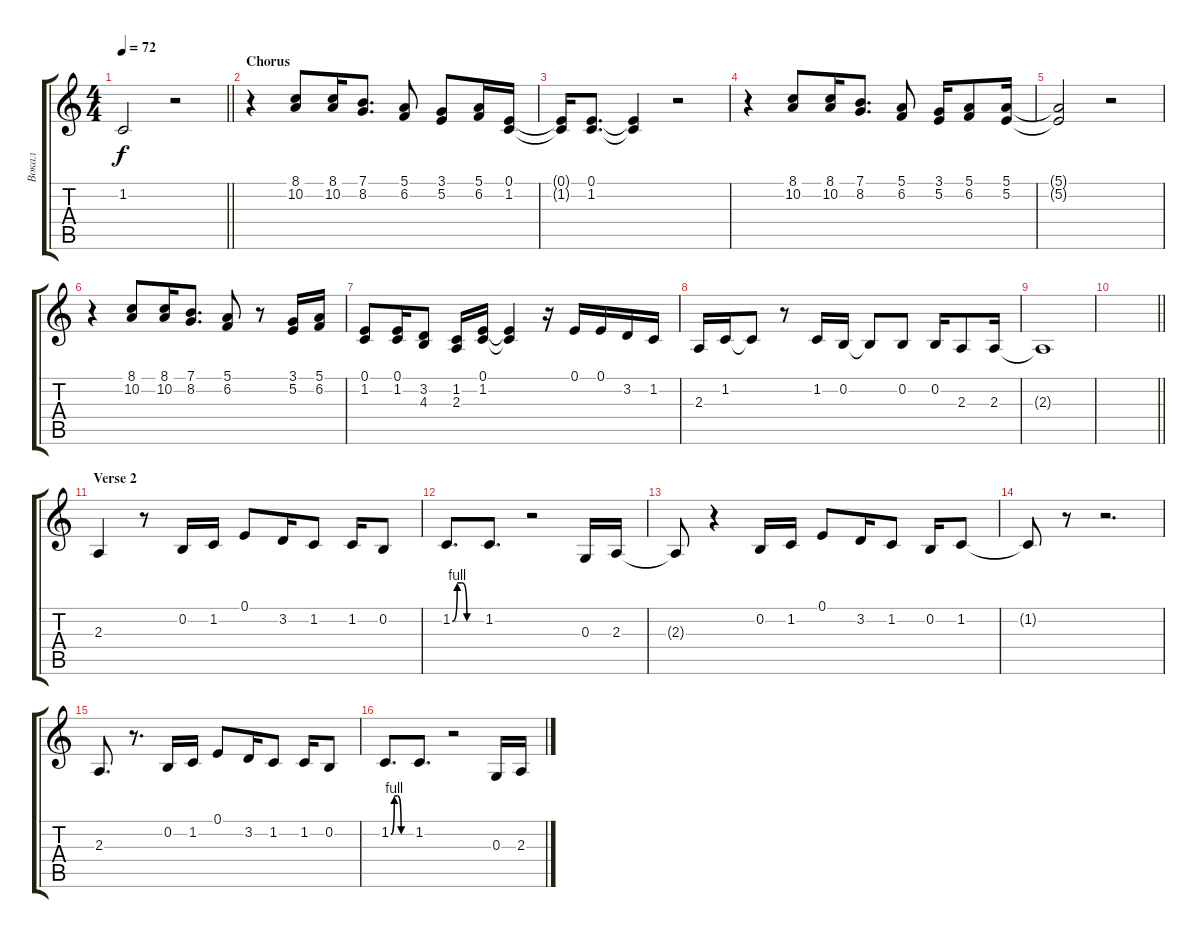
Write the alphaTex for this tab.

\track ("Вокал" "Вокал") {instrument trumpet}
\staff {score tabs}
\tuning (E4 B3 G3 D3 A2 E2) {hide}
\ts (4 4)
\tempo 72
\clef g2
\barLineRight lightlight
\ks c
1.2{t}.2{dy f} r.2 |
\section ("" "Chorus")
r.4 (8.1 10.2).8 (8.1 10.2).16 (7.1 8.2).8{d} (5.1 6.2).8 (3.1 5.2).8 (5.1 6.2).16 (0.1 1.2).16 |
(0.1{t} 1.2{t}).16 (0.1 1.2).8{d} (0.1{t} 1.2{t}).4 r.2 |
r.4 (8.1 10.2).8 (8.1 10.2).16 (7.1 8.2).8{d} (5.1 6.2).8 (3.1 5.2).16 (5.1 6.2).8 (5.1 5.2).16 |
(5.1{t} 5.2{t}).2 r.2 |
r.4 (8.1 10.2).8 (8.1 10.2).16 (7.1 8.2).8{d} (5.1 6.2).8 r.8 (3.1 5.2).16 (5.1 6.2).16 |
(0.1 1.2).8 (0.1 1.2).16 (3.2 4.3).8 (1.2 2.3).16 (0.1 1.2).16 (0.1{t} 1.2{t}).4 r.16 0.1.16 0.1.16 3.2.16 1.2.16 |
2.3.16 1.2.16 1.2{t}.8 r.8 1.2.16 0.2.16 0.2{t}.8 0.2.8 0.2.16 2.3.8 2.3.16 |
2.3{t}.1 |
\barLineRight lightlight
|
\section ("" "Verse 2")
2.3.4 r.8 0.2.16 1.2.16 0.1.8 3.2.16 1.2.8 1.2.16 0.2.8 |
1.2{be (custom 0 0 10 4 20 4 30 0 60 0)}.8{d} 1.2.8{d} r.2 0.3.16 2.3.16 |
2.3{t}.8 r.4 0.2.16 1.2.16 0.1.8 3.2.16 1.2.8 0.2.16 1.2.8 |
1.2{t}.8 r.8 r.2{d} |
2.3.8{d} r.8{d} 0.2.16 1.2.16 0.1.8 3.2.16 1.2.8 1.2.16 0.2.8 |
1.2{be (custom 0 0 10 4 20 4 30 0 60 0)}.8{d} 1.2.8{d} r.2 0.3.16 2.3.16
